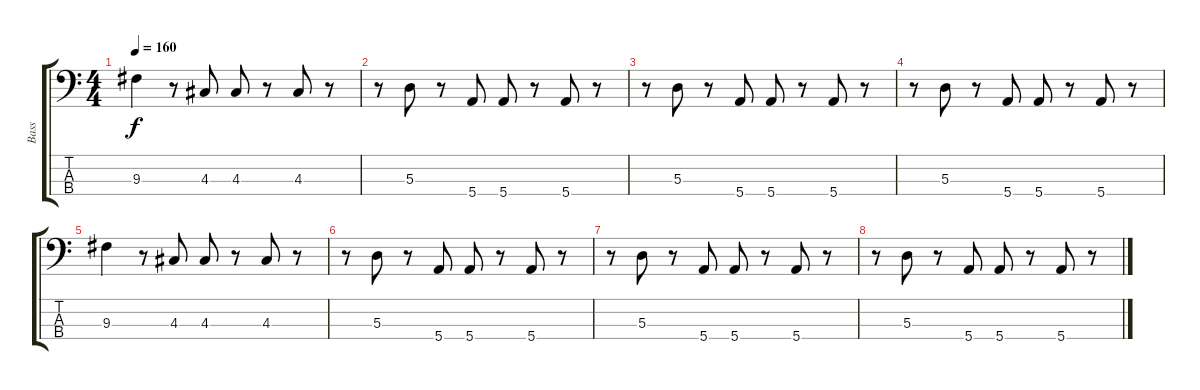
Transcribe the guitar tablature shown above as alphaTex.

\track ("Bass" "Bass") {instrument electricbassfinger}
\staff {score tabs}
\tuning (G2 D2 A1 E1) {hide}
\ts (4 4)
\tempo 160
\clef f4
\ks c
9.3.4{dy f} r.8 4.3.8 4.3.8 r.8 4.3.8 r.8 |
r.8 5.3.8 r.8 5.4.8 5.4.8 r.8 5.4.8 r.8 |
r.8 5.3.8 r.8 5.4.8 5.4.8 r.8 5.4.8 r.8 |
r.8 5.3.8 r.8 5.4.8 5.4.8 r.8 5.4.8 r.8 |
9.3.4 r.8 4.3.8 4.3.8 r.8 4.3.8 r.8 |
r.8 5.3.8 r.8 5.4.8 5.4.8 r.8 5.4.8 r.8 |
r.8 5.3.8 r.8 5.4.8 5.4.8 r.8 5.4.8 r.8 |
r.8 5.3.8 r.8 5.4.8 5.4.8 r.8 5.4.8 r.8
